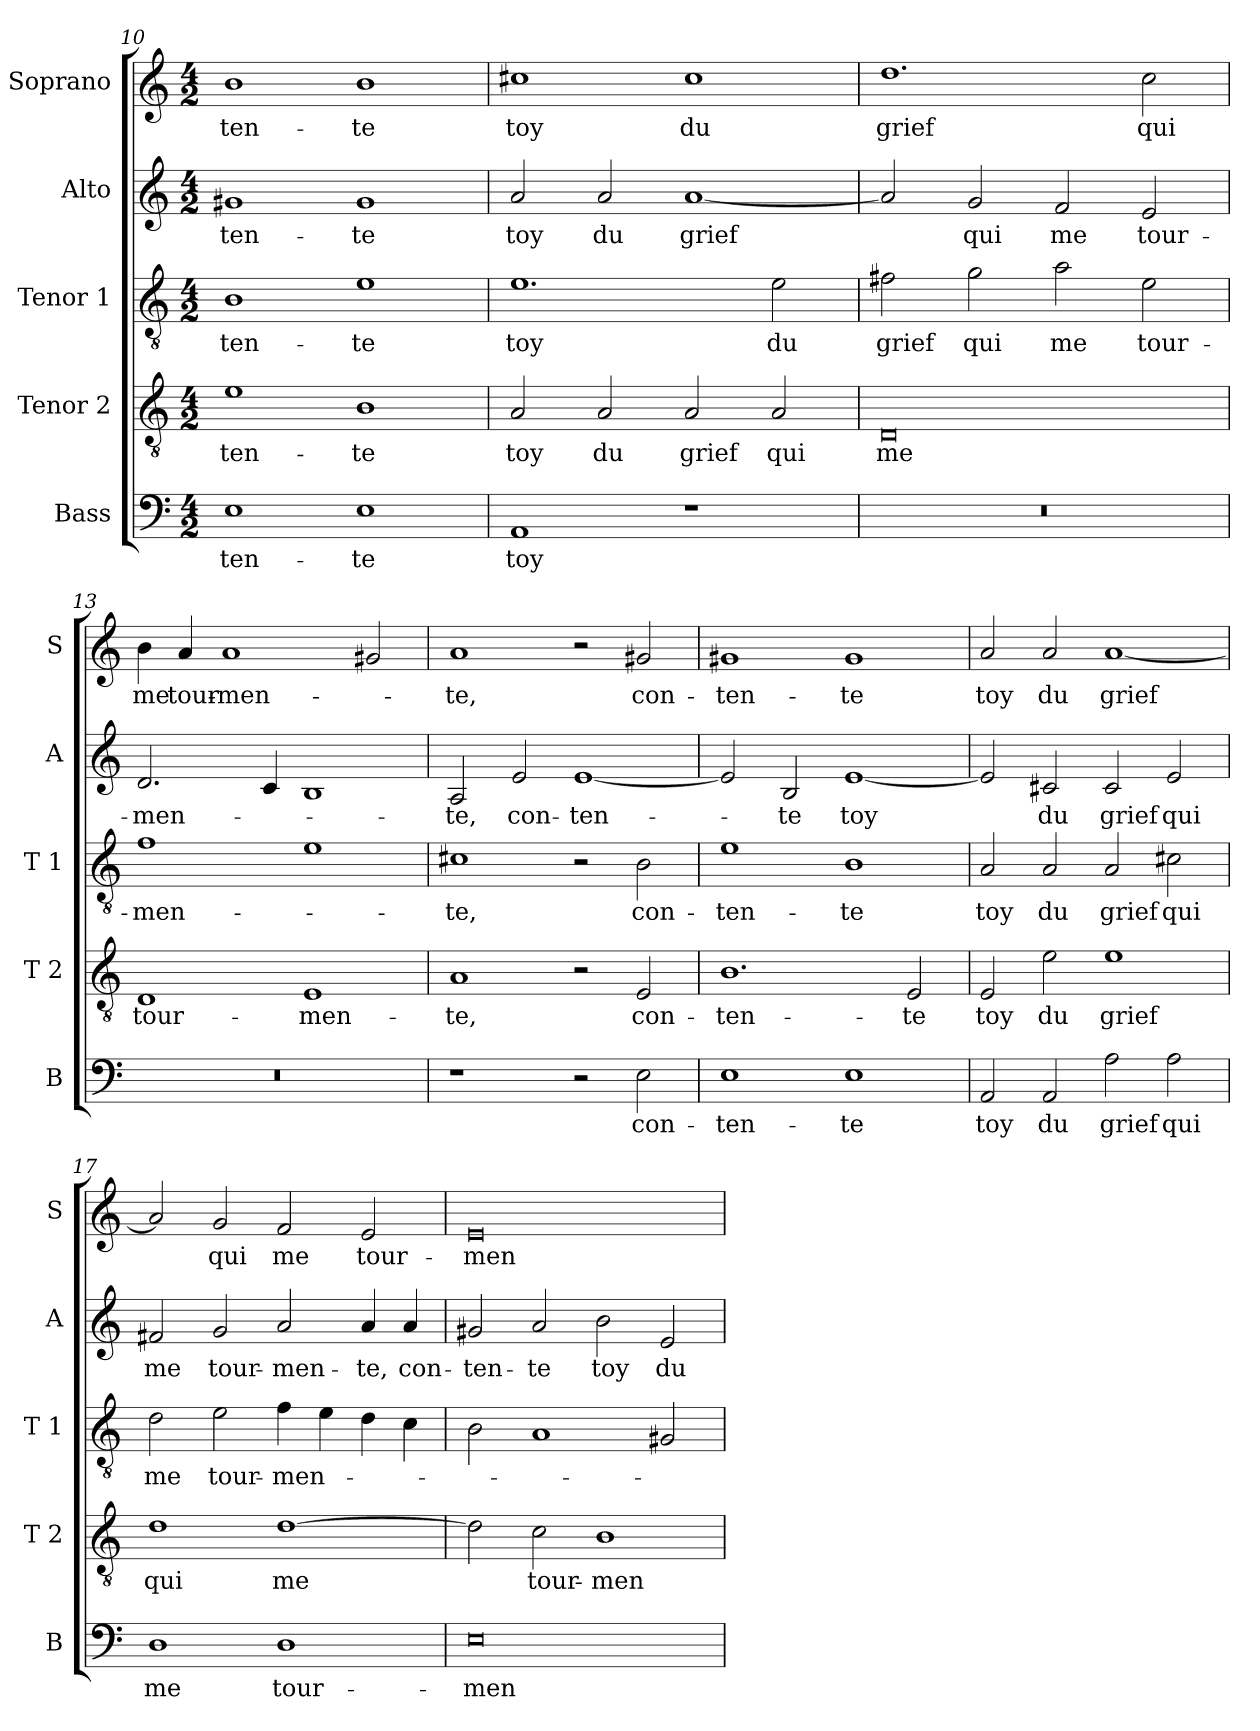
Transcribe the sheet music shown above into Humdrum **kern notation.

**kern	**text	**kern	**text	**kern	**text	**kern	**text	**kern	**text
*part5	*part5	*part4	*part4	*part3	*part3	*part2	*part2	*part1	*part1
*staff5	*staff5	*staff4	*staff4	*staff3	*staff3	*staff2	*staff2	*staff1	*staff1
*I"Bass	*	*I"Tenor 2	*	*I"Tenor 1	*	*I"Alto	*	*I"Soprano	*
*I'B	*	*I'T 2	*	*I'T 1	*	*I'A	*	*I'S	*
*clefF4	*	*clefGv2	*	*clefGv2	*	*clefG2	*	*clefG2	*
*k[]	*	*k[]	*	*k[]	*	*k[]	*	*k[]	*
*C:	*	*C:	*	*C:	*	*C:	*	*C:	*
*M4/2	*	*M4/2	*	*M4/2	*	*M4/2	*	*M4/2	*
=10	=10	=10	=10	=10	=10	=10	=10	=10	=10
!	!LO:LY:b	!	!LO:LY:b	!	!LO:LY:b	!	!LO:LY:b	!	!LO:LY:b
1E	-ten-	1e	-ten-	1B	-ten-	1g#X	-ten-	1b	-ten-
!	!LO:LY:b	!	!LO:LY:b	!	!LO:LY:b	!	!LO:LY:b	!	!LO:LY:b
1E	-te	1B	-te	1e	-te	1g#	-te	1b	-te
=11	=11	=11	=11	=11	=11	=11	=11	=11	=11
!	!LO:LY:b	!	!LO:LY:b	!	!LO:LY:b	!	!LO:LY:b	!	!LO:LY:b
1AA	toy	2A/	toy	1.e	toy	2a/	toy	1cc#X	toy
!	!	!	!LO:LY:b	!	!	!	!LO:LY:b	!	!
.	.	2A/	du	.	.	2a/	du	.	.
!	!	!	!LO:LY:b	!	!	!	!LO:LY:b	!	!LO:LY:b
1r	.	2A/	grief	.	.	[1a	grief	1cc#	du
!	!	!	!LO:LY:b	!	!LO:LY:b	!	!	!	!
.	.	2A/	qui	2e\	du	.	.	.	.
=12	=12	=12	=12	=12	=12	=12	=12	=12	=12
!	!	!	!LO:LY:b	!	!LO:LY:b	!	!	!	!LO:LY:b
0r	.	0D	me	2f#X\	grief	2a/]	.	1.dd	grief
!	!	!	!	!	!LO:LY:b	!	!LO:LY:b	!	!
.	.	.	.	2g\	qui	2g/	qui	.	.
!	!	!	!	!	!LO:LY:b	!	!LO:LY:b	!	!
.	.	.	.	2a\	me	2f/	me	.	.
!	!	!	!	!	!LO:LY:b	!	!LO:LY:b	!	!LO:LY:b
.	.	.	.	2e\	tour-	2e/	tour-	2cc\	qui
!!LO:PB:g=z
=13	=13	=13	=13	=13	=13	=13	=13	=13	=13
!	!	!	!LO:LY:b	!	!LO:LY:b	!	!LO:LY:b	!	!LO:LY:b
0r	.	1D	tour-	1f	-men-	2.d/	-men-	4b\	me
!	!	!	!	!	!	!	!	!	!LO:LY:b
.	.	.	.	.	.	.	.	4a/	tour-
!	!	!	!	!	!	!	!	!	!LO:LY:b
.	.	.	.	.	.	.	.	1a	-men-
.	.	.	.	.	.	4c/	.	.	.
!	!	!	!LO:LY:b	!	!	!	!	!	!
.	.	1E	-men-	1e	.	1B	.	.	.
.	.	.	.	.	.	.	.	2g#X/	.
=14	=14	=14	=14	=14	=14	=14	=14	=14	=14
!	!	!	!LO:LY:b	!	!LO:LY:b	!	!LO:LY:b	!	!LO:LY:b
1r	.	1A	-te,	1c#X	-te,	2A/	-te,	1a	-te,
!	!	!	!	!	!	!	!LO:LY:b	!	!
.	.	.	.	.	.	2e/	con-	.	.
!	!	!	!	!	!	!	!LO:LY:b	!	!
2r	.	2r	.	2r	.	[1e	-ten-	2r	.
!	!LO:LY:b	!	!LO:LY:b	!	!LO:LY:b	!	!	!	!LO:LY:b
2E\	con-	2E/	con-	2B\	con-	.	.	2g#X/	con-
=15	=15	=15	=15	=15	=15	=15	=15	=15	=15
!	!LO:LY:b	!	!LO:LY:b	!	!LO:LY:b	!	!	!	!LO:LY:b
1E	-ten-	1.B	-ten-	1e	-ten-	2e/]	.	1g#X	-ten-
!	!	!	!	!	!	!	!LO:LY:b	!	!
.	.	.	.	.	.	2B/	-te	.	.
!	!LO:LY:b	!	!	!	!LO:LY:b	!	!LO:LY:b	!	!LO:LY:b
1E	-te	.	.	1B	-te	[1e	toy	1g#	-te
!	!	!	!LO:LY:b	!	!	!	!	!	!
.	.	2E/	-te	.	.	.	.	.	.
=16	=16	=16	=16	=16	=16	=16	=16	=16	=16
!	!LO:LY:b	!	!LO:LY:b	!	!LO:LY:b	!	!	!	!LO:LY:b
2AA/	toy	2E/	toy	2A/	toy	2e/]	.	2a/	toy
!	!LO:LY:b	!	!LO:LY:b	!	!LO:LY:b	!	!LO:LY:b	!	!LO:LY:b
2AA/	du	2e\	du	2A/	du	2c#X/	du	2a/	du
!	!LO:LY:b	!	!LO:LY:b	!	!LO:LY:b	!	!LO:LY:b	!	!LO:LY:b
2A\	grief	1e	grief	2A/	grief	2c#/	grief	[1a	grief
!	!LO:LY:b	!	!	!	!LO:LY:b	!	!LO:LY:b	!	!
2A\	qui	.	.	2c#X\	qui	2e/	qui	.	.
!!LO:LB:g=z
=17	=17	=17	=17	=17	=17	=17	=17	=17	=17
!	!LO:LY:b	!	!LO:LY:b	!	!LO:LY:b	!	!LO:LY:b	!	!
1D	me	1d	qui	2d\	me	2f#X/	me	2a/]	.
!	!	!	!	!	!LO:LY:b	!	!LO:LY:b	!	!LO:LY:b
.	.	.	.	2e\	tour-	2g/	tour-	2g/	qui
!	!LO:LY:b	!	!LO:LY:b	!	!LO:LY:b	!	!LO:LY:b	!	!LO:LY:b
1D	tour-	[1d	me	4f\	-men-	2a/	-men-	2f/	me
.	.	.	.	4e\	.	.	.	.	.
!	!	!	!	!	!	!	!LO:LY:b	!	!LO:LY:b
.	.	.	.	4d\	.	4a/	-te,	2e/	tour-
!	!	!	!	!	!	!	!LO:LY:b	!	!
.	.	.	.	4c\	.	4a/	con-	.	.
=18	=18	=18	=18	=18	=18	=18	=18	=18	=18
!	!LO:LY:b	!	!	!	!	!	!LO:LY:b	!	!LO:LY:b
0E	-men-	2d\]	.	2B\	.	2g#X/	-ten-	0e	-men-
!	!	!	!LO:LY:b	!	!	!	!LO:LY:b	!	!
.	.	2c\	tour-	1A	.	2a/	-te	.	.
!	!	!	!LO:LY:b	!	!	!	!LO:LY:b	!	!
.	.	1B	-men-	.	.	2b\	toy	.	.
!	!	!	!	!	!	!	!LO:LY:b	!	!
.	.	.	.	2G#X/	.	2e/	du	.	.
=	=	=	=	=	=	=	=	=	=
*-	*-	*-	*-	*-	*-	*-	*-	*-	*-
